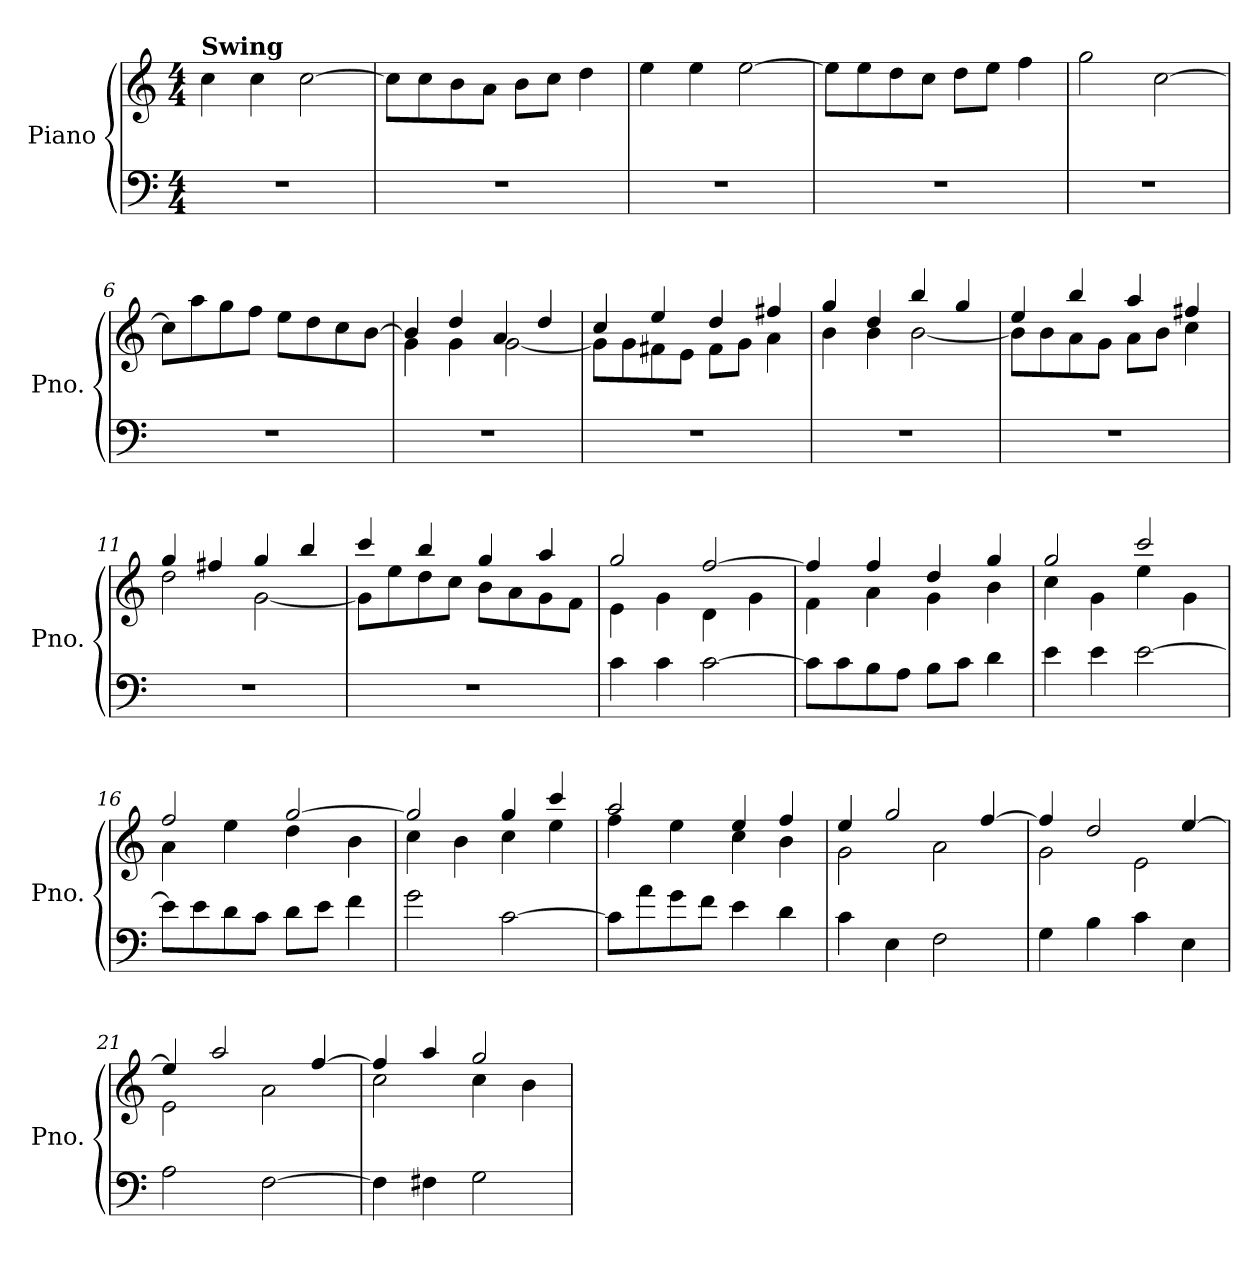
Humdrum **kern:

**kern	**kern
*part1	*part1
*staff2	*staff1
*I"Piano	*
*I'Pno.	*
*clefF4	*clefG2
*k[]	*k[]
*M4/4	*M4/4
*MM132	*MM132
=1	=1
!	!LO:TX:a:B:t=Swing
1r	4cc\
.	4cc\
.	[2cc\
=2	=2
1r	8cc\L]
.	8cc\
.	8b\
.	8a\J
.	8b\L
.	8cc\J
.	4dd\
=3	=3
1r	4ee\
.	4ee\
.	[2ee\
=4	=4
1r	8ee\L]
.	8ee\
.	8dd\
.	8cc\J
.	8dd\L
.	8ee\J
.	4ff\
=5	=5
1r	2gg\
.	[2cc\
=6	=6
1r	8cc\L]
.	8aa\
.	8gg\
.	8ff\J
.	8ee\L
.	8dd\
.	8cc\
.	[8b\J
=7	=7
*	*^
1r	4b/]	4g\
.	4dd/	4g\
.	4a/	[2g\
.	4dd/	.
=8	=8	=8
1r	4cc/	8g\L]
.	.	8g\
.	4ee/	8f#X\
.	.	8e\J
.	4dd/	8f#\L
.	.	8g\J
.	4ff#X/	4a\
!!LO:LB:g=z	!!
=9	=9	=9
1r	4gg/	4b\
.	4dd/	4b\
.	4bb/	[2b\
.	4gg/	.
=10	=10	=10
1r	4ee/	8b\L]
.	.	8b\
.	4bb/	8a\
.	.	8g\J
.	4aa/	8a\L
.	.	8b\J
.	4ff#X/	4cc\
=11	=11	=11
1r	4gg/	2dd\
.	4ff#X/	.
.	4gg/	[2g\
.	4bb/	.
=12	=12	=12
1r	4ccc/	8g\L]
.	.	8ee\
.	4bb/	8dd\
.	.	8cc\J
.	4gg/	8b\L
.	.	8a\
.	4aa/	8g\
.	.	8f\J
=13	=13	=13
4c\	2gg/	4e\
4c\	.	4g\
[2c\	[2ff/	4d\
.	.	4g\
=14	=14	=14
8c\L]	4ff/]	4f\
8c\	.	.
8B\	4ff/	4a\
8A\J	.	.
8B\L	4dd/	4g\
8c\J	.	.
4d\	4gg/	4b\
=15	=15	=15
4e\	2gg/	4cc\
4e\	.	4g\
[2e\	2ccc/	4ee\
.	.	4g\
!!LO:LB:g=z	!!
=16	=16	=16
8e\L]	2ff/	4a\
8e\	.	.
8d\	.	4ee\
8c\J	.	.
8d\L	[2gg/	4dd\
8e\J	.	.
4f\	.	4b\
=17	=17	=17
2g\	2gg/]	4cc\
.	.	4b\
[2c\	4gg/	4cc\
.	4ccc/	4ee\
=18	=18	=18
8c\L]	2aa/	4ff\
8a\	.	.
8g\	.	4ee\
8f\J	.	.
4e\	4ee/	4cc\
4d\	4ff/	4b\
=19	=19	=19
4c\	4ee/	2g\
4E\	2gg/	.
2F\	.	2a\
.	[4ff/	.
=20	=20	=20
4G\	4ff/]	2g\
4B\	2dd/	.
4c\	.	2e\
4E\	[4ee/	.
=21	=21	=21
2A\	4ee/]	2e\
.	2aa/	.
[2F\	.	2a\
.	[4ff/	.
=22	=22	=22
4F\]	4ff/]	2cc\
4F#X\	4aa/	.
2G\	2gg/	4cc\
.	.	4b\
*	*v	*v
=	=
*-	*-
